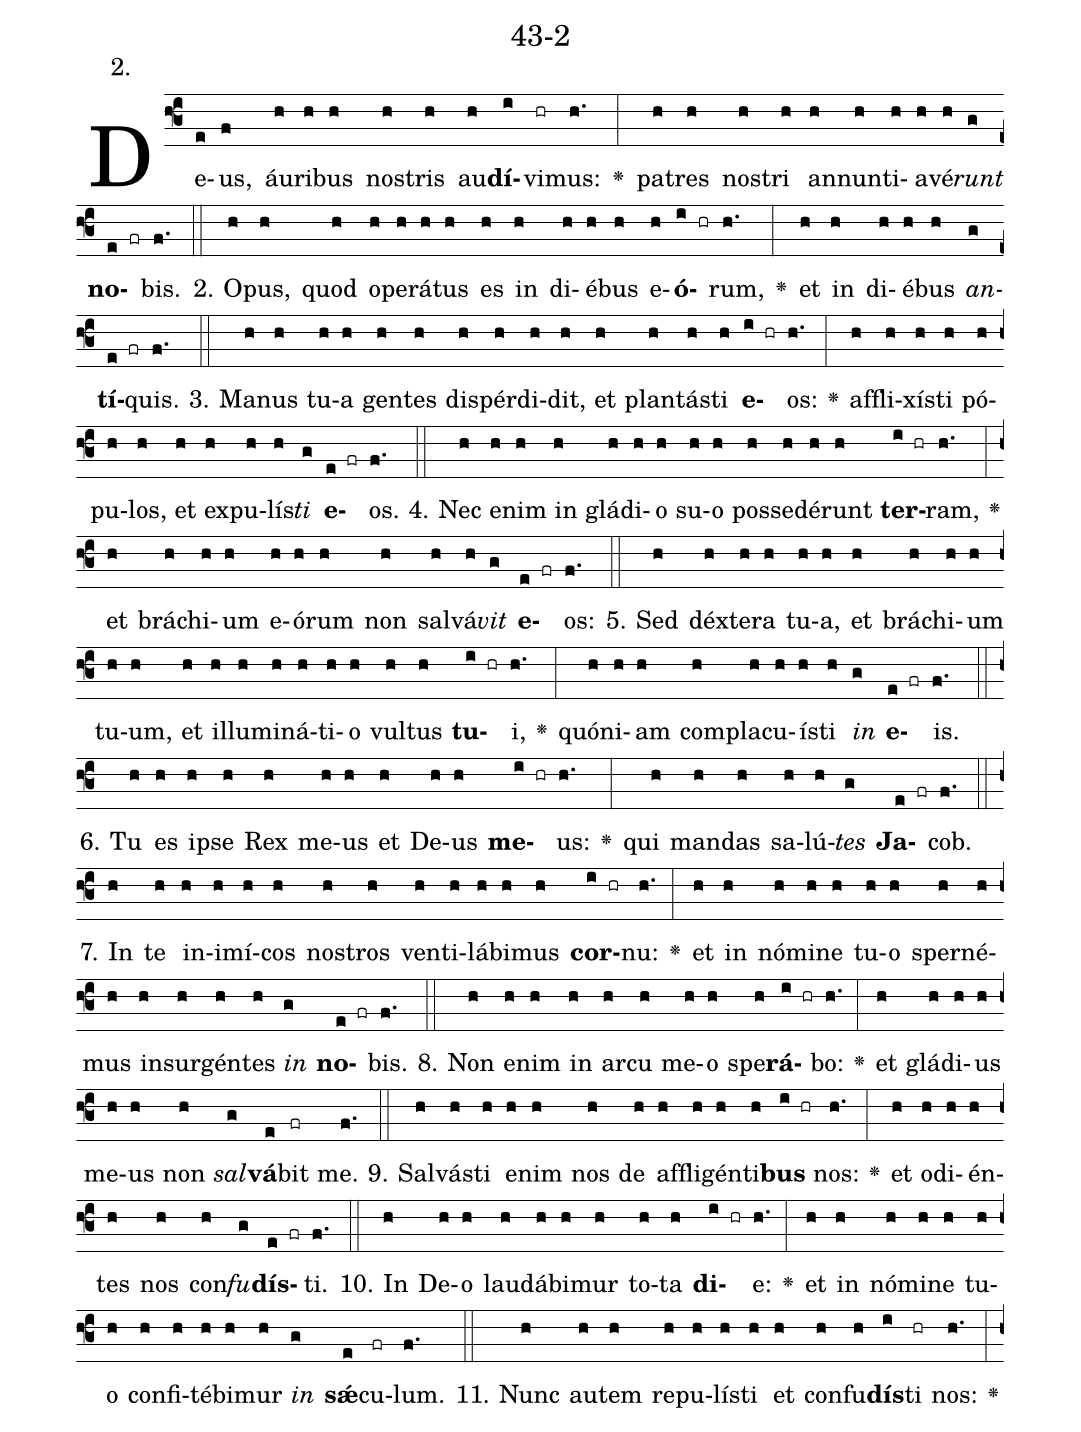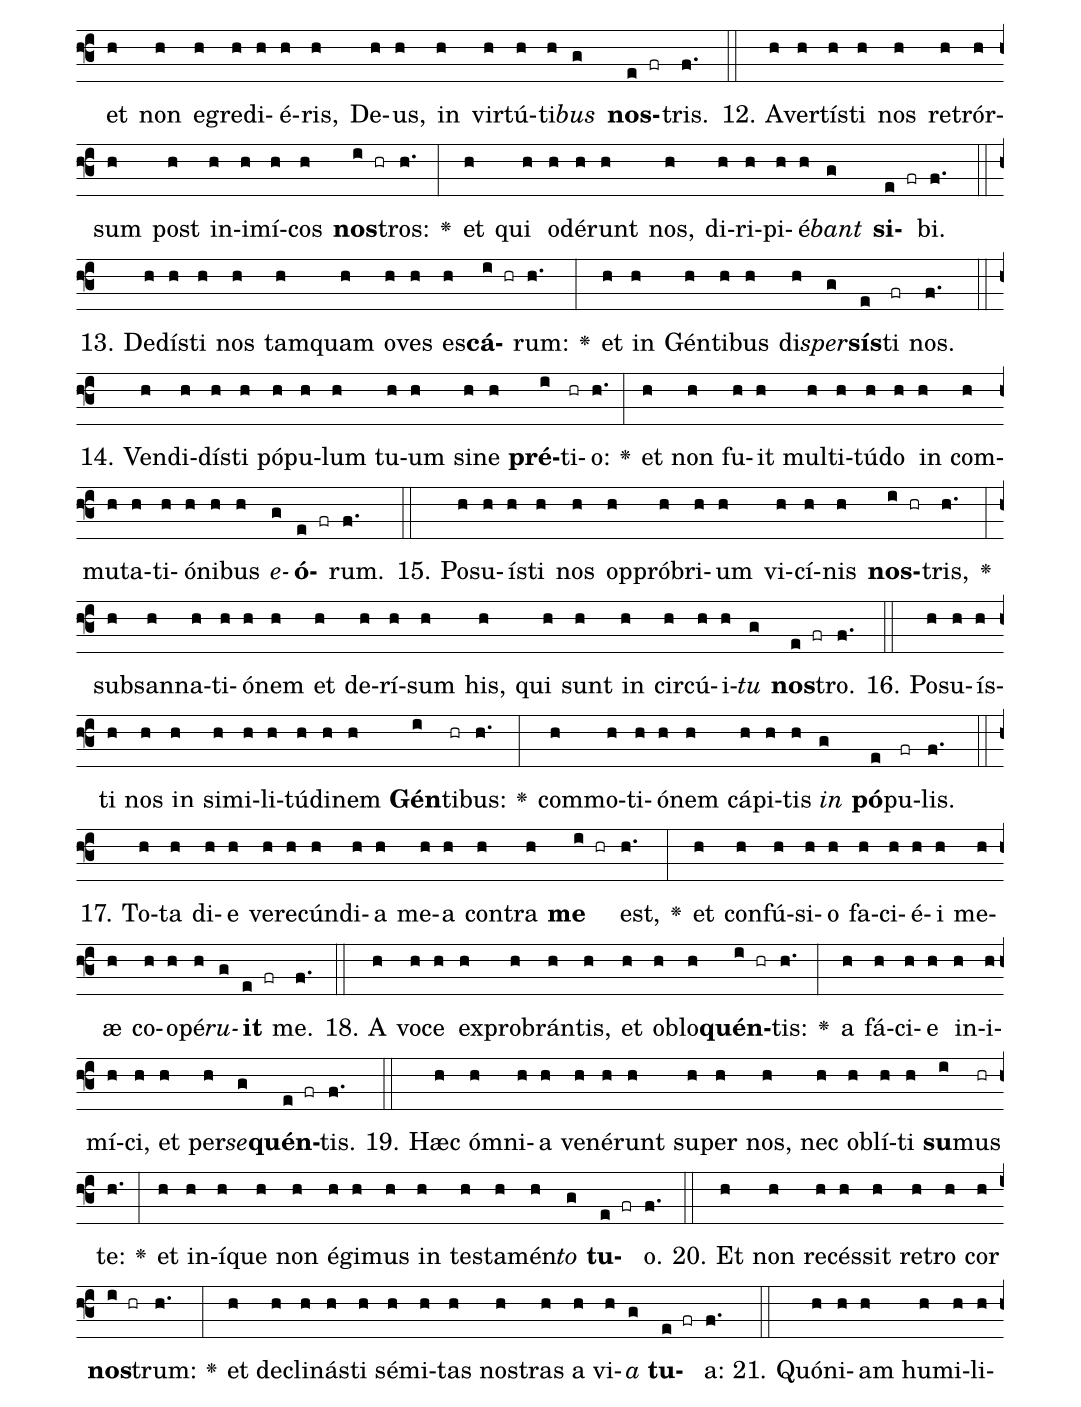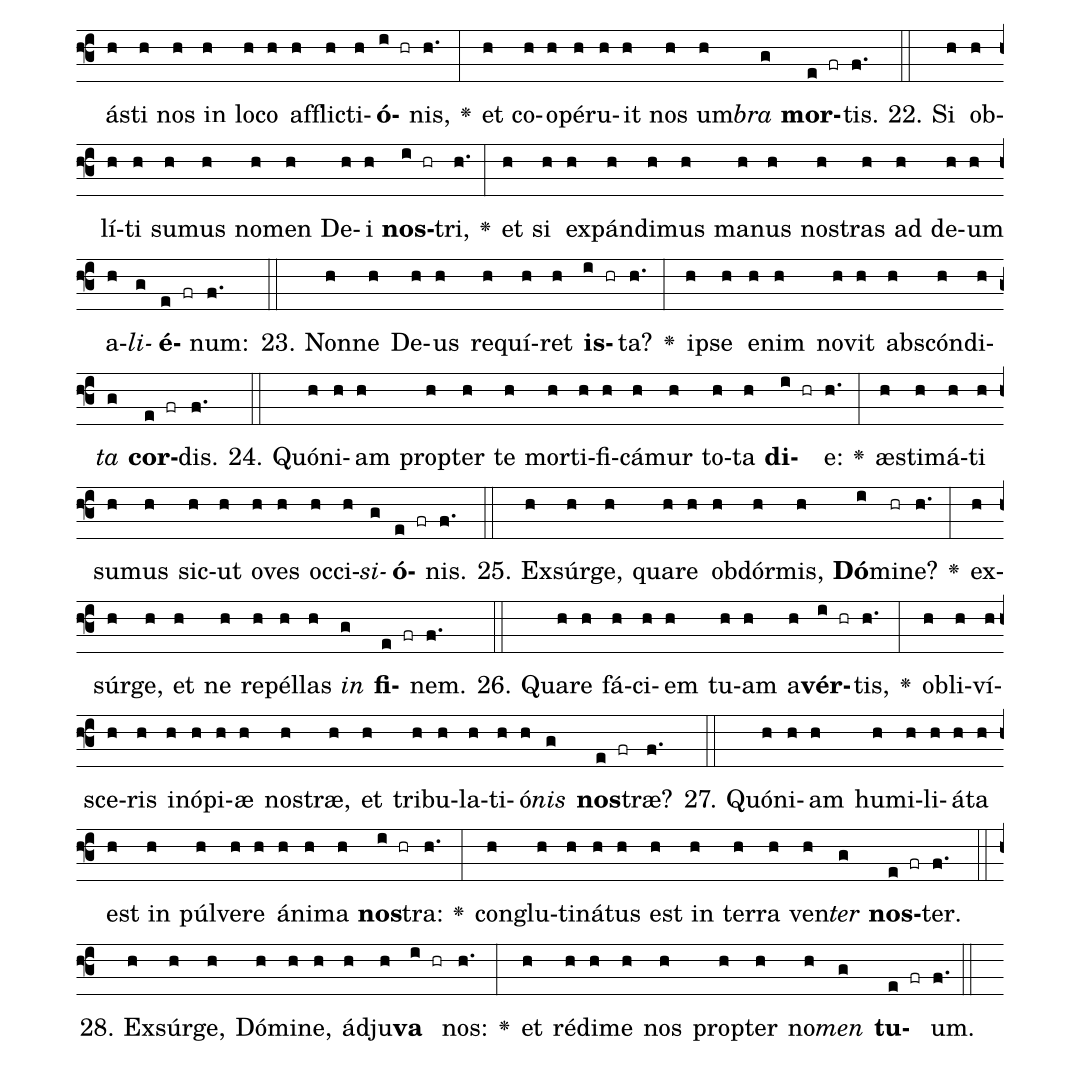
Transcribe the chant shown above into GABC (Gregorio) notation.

name: 43-2;
annotation: 2.;
%%
(f3)De(e)us,(f) áu(h)ri(h)bus(h) nos(h)tris(h) au(h)<b>dí</b>(i)vi(hr)mus:(h.) <v>\greheightstar</v>(:) pa(h)tres(h) nos(h)tri(h) an(h)nun(h)ti(h)a(h)vé(h)<i>runt</i>(g) <b>no</b>(e fr)bis.(f.) (::)
2. O(h)pus,(h) quod(h) o(h)pe(h)rá(h)tus(h) es(h) in(h) di(h)é(h)bus(h) e(h)<b>ó</b>(i hr)rum,(h.) <v>\greheightstar</v>(:) et(h) in(h) di(h)é(h)bus(h) <i>an</i>(g)<b>tí</b>(e fr)quis.(f.) (::)
3. Ma(h)nus(h) tu(h)a(h) gen(h)tes(h) dis(h)pér(h)di(h)dit,(h) et(h) plan(h)tás(h)ti(h) <b>e</b>(i hr)os:(h.) <v>\greheightstar</v>(:) af(h)fli(h)xís(h)ti(h) pó(h)pu(h)los,(h) et(h) ex(h)pu(h)lís(h)<i>ti</i>(g) <b>e</b>(e fr)os.(f.) (::)
4. Nec(h) e(h)nim(h) in(h) glá(h)di(h)o(h) su(h)o(h) pos(h)se(h)dé(h)runt(h) <b>ter</b>(i hr)ram,(h.) <v>\greheightstar</v>(:) et(h) brá(h)chi(h)um(h) e(h)ó(h)rum(h) non(h) sal(h)vá(h)<i>vit</i>(g) <b>e</b>(e fr)os:(f.) (::)
5. Sed(h) déx(h)te(h)ra(h) tu(h)a,(h) et(h) brá(h)chi(h)um(h) tu(h)um,(h) et(h) il(h)lu(h)mi(h)ná(h)ti(h)o(h) vul(h)tus(h) <b>tu</b>(i hr)i,(h.) <v>\greheightstar</v>(:) quón(h)i(h)am(h) com(h)pla(h)cu(h)ís(h)ti(h) <i>in</i>(g) <b>e</b>(e fr)is.(f.) (::)
6. Tu(h) es(h) ip(h)se(h) Rex(h) me(h)us(h) et(h) De(h)us(h) <b>me</b>(i hr)us:(h.) <v>\greheightstar</v>(:) qui(h) man(h)das(h) sa(h)lú(h)<i>tes</i>(g) <b>Ja</b>(e fr)cob.(f.) (::)
7. In(h) te(h) in(h)i(h)mí(h)cos(h) nos(h)tros(h) ven(h)ti(h)lá(h)bi(h)mus(h) <b>cor</b>(i hr)nu:(h.) <v>\greheightstar</v>(:) et(h) in(h) nó(h)mi(h)ne(h) tu(h)o(h) sper(h)né(h)mus(h) in(h)sur(h)gén(h)tes(h) <i>in</i>(g) <b>no</b>(e fr)bis.(f.) (::)
8. Non(h) e(h)nim(h) in(h) ar(h)cu(h) me(h)o(h) spe(h)<b>rá</b>(i hr)bo:(h.) <v>\greheightstar</v>(:) et(h) glá(h)di(h)us(h) me(h)us(h) non(h) <i>sal</i>(g)<b>vá</b>(e)bit(fr) me.(f.) (::)
9. Sal(h)vás(h)ti(h) e(h)nim(h) nos(h) de(h) af(h)fli(h)gén(h)ti(h)<b>bus</b>(i hr) nos:(h.) <v>\greheightstar</v>(:) et(h) o(h)di(h)én(h)tes(h) nos(h) con(h)<i>fu</i>(g)<b>dís</b>(e fr)ti.(f.) (::)
10. In(h) De(h)o(h) lau(h)dá(h)bi(h)mur(h) to(h)ta(h) <b>di</b>(i hr)e:(h.) <v>\greheightstar</v>(:) et(h) in(h) nó(h)mi(h)ne(h) tu(h)o(h) con(h)fi(h)té(h)bi(h)mur(h) <i>in</i>(g) <b>sǽ</b>(e)cu(fr)lum.(f.) (::)
11. Nunc(h) au(h)tem(h) re(h)pu(h)lís(h)ti(h) et(h) con(h)fu(h)<b>dís</b>(i)ti(hr) nos:(h.) <v>\greheightstar</v>(:) et(h) non(h) e(h)gre(h)di(h)é(h)ris,(h) De(h)us,(h) in(h) vir(h)tú(h)ti(h)<i>bus</i>(g) <b>nos</b>(e fr)tris.(f.) (::)
12. A(h)ver(h)tís(h)ti(h) nos(h) re(h)trór(h)sum(h) post(h) in(h)i(h)mí(h)cos(h) <b>nos</b>(i hr)tros:(h.) <v>\greheightstar</v>(:) et(h) qui(h) o(h)dé(h)runt(h) nos,(h) di(h)ri(h)pi(h)é(h)<i>bant</i>(g) <b>si</b>(e fr)bi.(f.) (::)
13. De(h)dís(h)ti(h) nos(h) tam(h)quam(h) o(h)ves(h) es(h)<b>cá</b>(i hr)rum:(h.) <v>\greheightstar</v>(:) et(h) in(h) Gén(h)ti(h)bus(h) di(h)<i>sper</i>(g)<b>sís</b>(e)ti(fr) nos.(f.) (::)
14. Ven(h)di(h)dís(h)ti(h) pó(h)pu(h)lum(h) tu(h)um(h) si(h)ne(h) <b>pré</b>(i)ti(hr)o:(h.) <v>\greheightstar</v>(:) et(h) non(h) fu(h)it(h) mul(h)ti(h)tú(h)do(h) in(h) com(h)mu(h)ta(h)ti(h)ó(h)ni(h)bus(h) <i>e</i>(g)<b>ó</b>(e fr)rum.(f.) (::)
15. Po(h)su(h)ís(h)ti(h) nos(h) op(h)pró(h)bri(h)um(h) vi(h)cí(h)nis(h) <b>nos</b>(i hr)tris,(h.) <v>\greheightstar</v>(:) sub(h)san(h)na(h)ti(h)ó(h)nem(h) et(h) de(h)rí(h)sum(h) his,(h) qui(h) sunt(h) in(h) cir(h)cú(h)i(h)<i>tu</i>(g) <b>nos</b>(e fr)tro.(f.) (::)
16. Po(h)su(h)ís(h)ti(h) nos(h) in(h) si(h)mi(h)li(h)tú(h)di(h)nem(h) <b>Gén</b>(i)ti(hr)bus:(h.) <v>\greheightstar</v>(:) com(h)mo(h)ti(h)ó(h)nem(h) cá(h)pi(h)tis(h) <i>in</i>(g) <b>pó</b>(e)pu(fr)lis.(f.) (::)
17. To(h)ta(h) di(h)e(h) ve(h)re(h)cún(h)di(h)a(h) me(h)a(h) con(h)tra(h) <b>me</b>(i hr) est,(h.) <v>\greheightstar</v>(:) et(h) con(h)fú(h)si(h)o(h) fa(h)ci(h)é(h)i(h) me(h)æ(h) co(h)o(h)pé(h)<i>ru</i>(g)<b>it</b>(e fr) me.(f.) (::)
18. A(h) vo(h)ce(h) ex(h)pro(h)brán(h)tis,(h) et(h) ob(h)lo(h)<b>quén</b>(i hr)tis:(h.) <v>\greheightstar</v>(:) a(h) fá(h)ci(h)e(h) in(h)i(h)mí(h)ci,(h) et(h) per(h)<i>se</i>(g)<b>quén</b>(e fr)tis.(f.) (::)
19. Hæc(h) óm(h)ni(h)a(h) ve(h)né(h)runt(h) su(h)per(h) nos,(h) nec(h) ob(h)lí(h)ti(h) <b>su</b>(i)mus(hr) te:(h.) <v>\greheightstar</v>(:) et(h) in(h)í(h)que(h) non(h) é(h)gi(h)mus(h) in(h) tes(h)ta(h)mén(h)<i>to</i>(g) <b>tu</b>(e fr)o.(f.) (::)
20. Et(h) non(h) re(h)cés(h)sit(h) re(h)tro(h) cor(h) <b>nos</b>(i hr)trum:(h.) <v>\greheightstar</v>(:) et(h) de(h)cli(h)nás(h)ti(h) sé(h)mi(h)tas(h) nos(h)tras(h) a(h) vi(h)<i>a</i>(g) <b>tu</b>(e fr)a:(f.) (::)
21. Quón(h)i(h)am(h) hu(h)mi(h)li(h)ás(h)ti(h) nos(h) in(h) lo(h)co(h) af(h)flic(h)ti(h)<b>ó</b>(i hr)nis,(h.) <v>\greheightstar</v>(:) et(h) co(h)o(h)pé(h)ru(h)it(h) nos(h) um(h)<i>bra</i>(g) <b>mor</b>(e fr)tis.(f.) (::)
22. Si(h) ob(h)lí(h)ti(h) su(h)mus(h) no(h)men(h) De(h)i(h) <b>nos</b>(i hr)tri,(h.) <v>\greheightstar</v>(:) et(h) si(h) ex(h)pán(h)di(h)mus(h) ma(h)nus(h) nos(h)tras(h) ad(h) de(h)um(h) a(h)<i>li</i>(g)<b>é</b>(e fr)num:(f.) (::)
23. Non(h)ne(h) De(h)us(h) re(h)quí(h)ret(h) <b>is</b>(i hr)ta?(h.) <v>\greheightstar</v>(:) ip(h)se(h) e(h)nim(h) no(h)vit(h) abs(h)cón(h)di(h)<i>ta</i>(g) <b>cor</b>(e fr)dis.(f.) (::)
24. Quón(h)i(h)am(h) prop(h)ter(h) te(h) mor(h)ti(h)fi(h)cá(h)mur(h) to(h)ta(h) <b>di</b>(i hr)e:(h.) <v>\greheightstar</v>(:) æs(h)ti(h)má(h)ti(h) su(h)mus(h) sic(h)ut(h) o(h)ves(h) oc(h)ci(h)<i>si</i>(g)<b>ó</b>(e fr)nis.(f.) (::)
25. Ex(h)súr(h)ge,(h) qua(h)re(h) ob(h)dór(h)mis,(h) <b>Dó</b>(i)mi(hr)ne?(h.) <v>\greheightstar</v>(:) ex(h)súr(h)ge,(h) et(h) ne(h) re(h)pél(h)las(h) <i>in</i>(g) <b>fi</b>(e fr)nem.(f.) (::)
26. Qua(h)re(h) fá(h)ci(h)em(h) tu(h)am(h) a(h)<b>vér</b>(i hr)tis,(h.) <v>\greheightstar</v>(:) ob(h)li(h)ví(h)sce(h)ris(h) in(h)ó(h)pi(h)æ(h) nos(h)træ,(h) et(h) tri(h)bu(h)la(h)ti(h)ó(h)<i>nis</i>(g) <b>nos</b>(e fr)træ?(f.) (::)
27. Quón(h)i(h)am(h) hu(h)mi(h)li(h)á(h)ta(h) est(h) in(h) púl(h)ve(h)re(h) á(h)ni(h)ma(h) <b>nos</b>(i hr)tra:(h.) <v>\greheightstar</v>(:) con(h)glu(h)ti(h)ná(h)tus(h) est(h) in(h) ter(h)ra(h) ven(h)<i>ter</i>(g) <b>nos</b>(e fr)ter.(f.) (::)
28. Ex(h)súr(h)ge,(h) Dó(h)mi(h)ne,(h) ád(h)ju(h)<b>va</b>(i hr) nos:(h.) <v>\greheightstar</v>(:) et(h) réd(h)i(h)me(h) nos(h) prop(h)ter(h) no(h)<i>men</i>(g) <b>tu</b>(e fr)um.(f.) (::)
